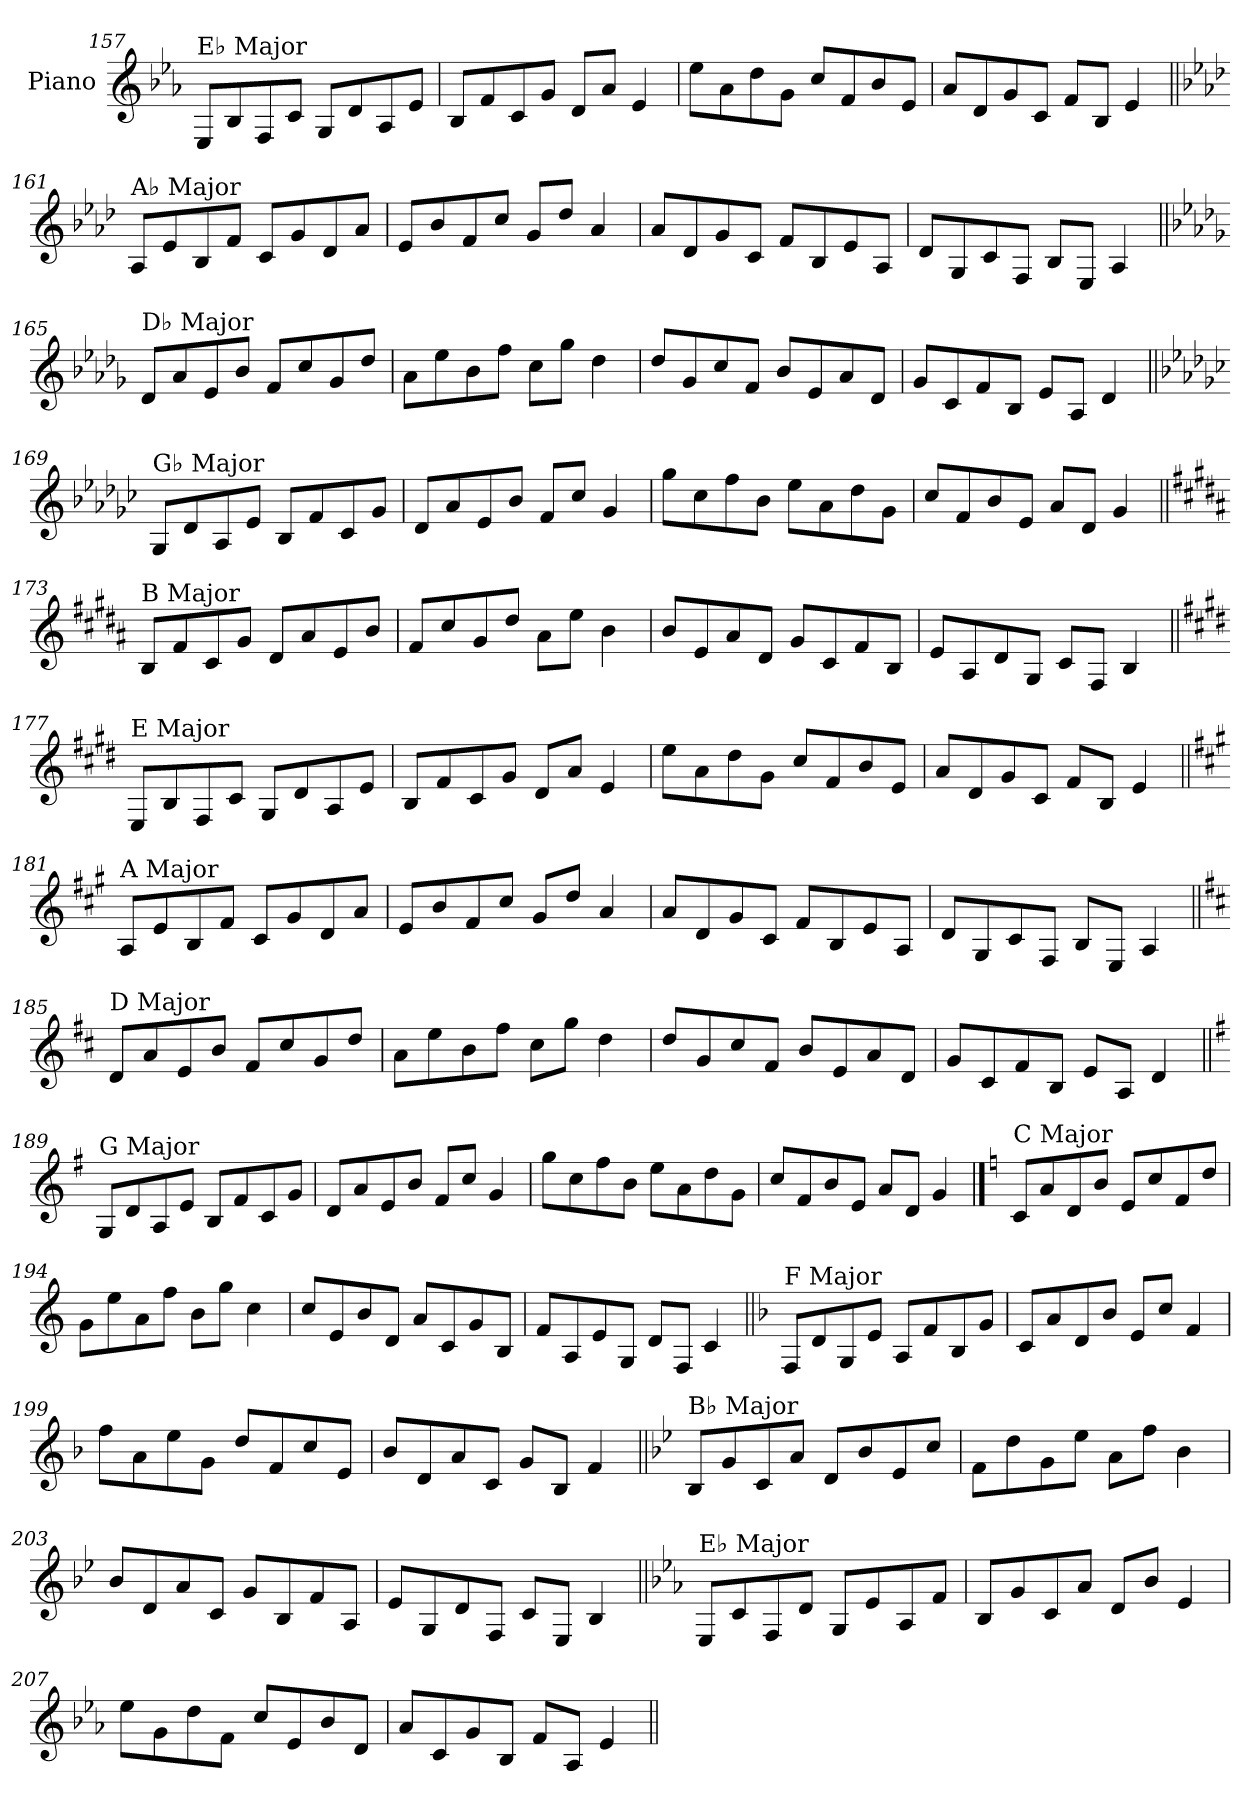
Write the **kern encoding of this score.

**kern
*part1
*staff1
*I"Piano
*I'Pno.
!!LO:LB:g=z
*clefG2
*k[b-e-a-]
=157
!LO:TX:a:t=E♭ Major
8E-/L
8B-/
8F/
8c/J
8G/L
8d/
8A-/
8e-/J
=158
8B-/L
8f/
8c/
8g/J
8d/L
8a-/J
4e-/
=159
8ee-\L
8a-\
8dd\
8g\J
8cc/L
8f/
8b-/
8e-/J
=160
8a-/L
8d/
8g/
8c/J
8f/L
8B-/J
4e-/
!!LO:LB:g=z
=161||
*k[b-e-a-d-]
!LO:TX:a:t=A♭ Major
8A-/L
8e-/
8B-/
8f/J
8c/L
8g/
8d-/
8a-/J
=162
8e-/L
8b-/
8f/
8cc/J
8g/L
8dd-/J
4a-/
=163
8a-/L
8d-/
8g/
8c/J
8f/L
8B-/
8e-/
8A-/J
=164
8d-/L
8G/
8c/
8F/J
8B-/L
8E-/J
4A-/
!!LO:LB:g=z
=165||
*k[b-e-a-d-g-]
!LO:TX:a:t=D♭ Major
8d-/L
8a-/
8e-/
8b-/J
8f/L
8cc/
8g-/
8dd-/J
=166
8a-\L
8ee-\
8b-\
8ff\J
8cc\L
8gg-\J
4dd-\
=167
8dd-/L
8g-/
8cc/
8f/J
8b-/L
8e-/
8a-/
8d-/J
=168
8g-/L
8c/
8f/
8B-/J
8e-/L
8A-/J
4d-/
!!LO:LB:g=z
=169||
*k[b-e-a-d-g-c-]
!LO:TX:a:t=G♭ Major
8G-/L
8d-/
8A-/
8e-/J
8B-/L
8f/
8c-/
8g-/J
=170
8d-/L
8a-/
8e-/
8b-/J
8f/L
8cc-/J
4g-/
=171
8gg-\L
8cc-\
8ff\
8b-\J
8ee-\L
8a-\
8dd-\
8g-\J
=172
8cc-/L
8f/
8b-/
8e-/J
8a-/L
8d-/J
4g-/
!!LO:LB:g=z
=173||
*k[f#c#g#d#a#]
!LO:TX:a:t=B Major
8B/L
8f#/
8c#/
8g#/J
8d#/L
8a#/
8e/
8b/J
=174
8f#/L
8cc#/
8g#/
8dd#/J
8a#\L
8ee\J
4b\
=175
8b/L
8e/
8a#/
8d#/J
8g#/L
8c#/
8f#/
8B/J
=176
8e/L
8A#/
8d#/
8G#/J
8c#/L
8F#/J
4B/
!!LO:LB:g=z
=177||
*k[f#c#g#d#]
!LO:TX:a:t=E Major
8E/L
8B/
8F#/
8c#/J
8G#/L
8d#/
8A/
8e/J
=178
8B/L
8f#/
8c#/
8g#/J
8d#/L
8a/J
4e/
=179
8ee\L
8a\
8dd#\
8g#\J
8cc#/L
8f#/
8b/
8e/J
=180
8a/L
8d#/
8g#/
8c#/J
8f#/L
8B/J
4e/
!!LO:LB:g=z
=181||
*k[f#c#g#]
!LO:TX:a:t=A Major
8A/L
8e/
8B/
8f#/J
8c#/L
8g#/
8d/
8a/J
=182
8e/L
8b/
8f#/
8cc#/J
8g#/L
8dd/J
4a/
=183
8a/L
8d/
8g#/
8c#/J
8f#/L
8B/
8e/
8A/J
=184
8d/L
8G#/
8c#/
8F#/J
8B/L
8E/J
4A/
!!LO:LB:g=z
=185||
*k[f#c#]
!LO:TX:a:t=D Major
8d/L
8a/
8e/
8b/J
8f#/L
8cc#/
8g/
8dd/J
=186
8a\L
8ee\
8b\
8ff#\J
8cc#\L
8gg\J
4dd\
=187
8dd/L
8g/
8cc#/
8f#/J
8b/L
8e/
8a/
8d/J
=188
8g/L
8c#/
8f#/
8B/J
8e/L
8A/J
4d/
!!LO:LB:g=z
=189||
*k[f#]
!LO:TX:a:t=G Major
8G/L
8d/
8A/
8e/J
8B/L
8f#/
8c/
8g/J
=190
8d/L
8a/
8e/
8b/J
8f#/L
8cc/J
4g/
=191
8gg\L
8cc\
8ff#\
8b\J
8ee\L
8a\
8dd\
8g\J
=192
8cc/L
8f#/
8b/
8e/J
8a/L
8d/J
4g/
!!LO:PB:g=z
==193
*k[]
!LO:TX:a:t=C Major
8c/L
8a/
8d/
8b/J
8e/L
8cc/
8f/
8dd/J
=194
8g\L
8ee\
8a\
8ff\J
8b\L
8gg\J
4cc\
=195
8cc/L
8e/
8b/
8d/J
8a/L
8c/
8g/
8B/J
=196
8f/L
8A/
8e/
8G/J
8d/L
8F/J
4c/
!!LO:LB:g=z
=197||
*k[b-]
!LO:TX:a:t=F Major
8F/L
8d/
8G/
8e/J
8A/L
8f/
8B-/
8g/J
=198
8c/L
8a/
8d/
8b-/J
8e/L
8cc/J
4f/
=199
8ff\L
8a\
8ee\
8g\J
8dd/L
8f/
8cc/
8e/J
=200
8b-/L
8d/
8a/
8c/J
8g/L
8B-/J
4f/
!!LO:LB:g=z
=201||
*k[b-e-]
!LO:TX:a:t=B♭ Major
8B-/L
8g/
8c/
8a/J
8d/L
8b-/
8e-/
8cc/J
=202
8f\L
8dd\
8g\
8ee-\J
8a\L
8ff\J
4b-\
=203
8b-/L
8d/
8a/
8c/J
8g/L
8B-/
8f/
8A/J
=204
8e-/L
8G/
8d/
8F/J
8c/L
8E-/J
4B-/
!!LO:LB:g=z
=205||
*k[b-e-a-]
!LO:TX:a:t=E♭ Major
8E-/L
8c/
8F/
8d/J
8G/L
8e-/
8A-/
8f/J
=206
8B-/L
8g/
8c/
8a-/J
8d/L
8b-/J
4e-/
=207
8ee-\L
8g\
8dd\
8f\J
8cc/L
8e-/
8b-/
8d/J
=208
8a-/L
8c/
8g/
8B-/J
8f/L
8A-/J
4e-/
=||
*-
